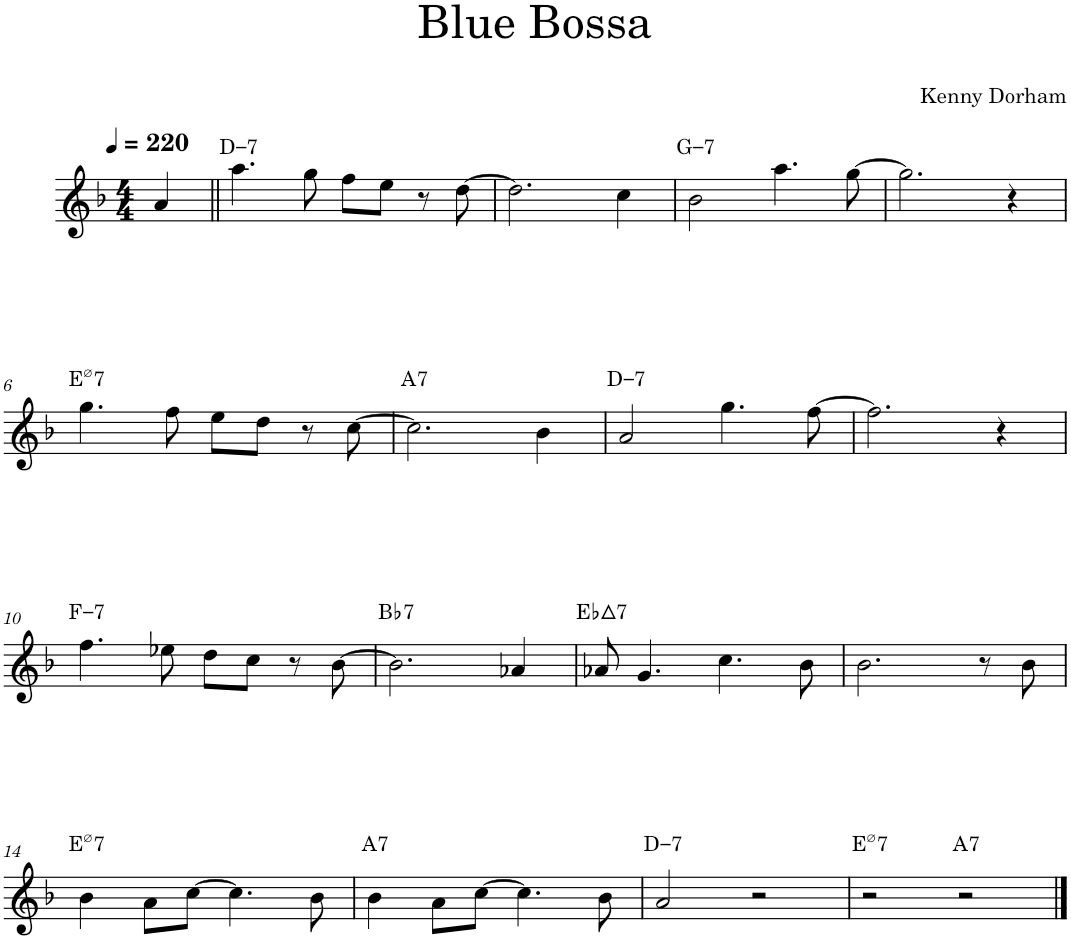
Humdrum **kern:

**kern	**harte
*part1	*part1
*staff1	*
*I"Tenor Saxophone	*
*I'T. Sax.	*
*clefG2	*
*Trd8c14	*
*k[b-]	*
*M4/4	*
*MM220	*
=1	=1
4a/	.
=2||	=2||
!	!LO:H:kt=7
4.aa\	D:min7
8gg\	.
8ff\L	.
8ee\J	.
8r	.
[8dd\	.
=3	=3
2.dd\]	.
4cc\	.
=4	=4
!	!LO:H:kt=7
2b-\	G:min7
4.aa\	.
[8gg\	.
=5	=5
2.gg\]	.
4r	.
!!LO:LB:g=z
=6	=6
!	!LO:H:kt=7
4.gg\	E:hdim7
8ff\	.
8ee\L	.
8dd\J	.
8r	.
[8cc\	.
=7	=7
!	!LO:H:kt=7
2.cc\]	A:7
4b-\	.
=8	=8
!	!LO:H:kt=7
2a/	D:min7
4.gg\	.
[8ff\	.
=9	=9
2.ff\]	.
4r	.
!!LO:LB:g=z
=10	=10
!	!LO:H:kt=7
4.ff\	F:min7
8ee-X\	.
8dd\L	.
8cc\J	.
8r	.
[8b-\	.
=11	=11
!	!LO:H:kt=7
2.b-\]	Bb:7
4a-X/	.
=12	=12
!	!LO:H:kt=7
8a-X/	Eb:maj7
4.g/	.
4.cc\	.
8b-\	.
=13	=13
2.b-\	.
8r	.
8b-\	.
!!LO:LB:g=z
=14	=14
!	!LO:H:kt=7
4b-\	E:hdim7
8a\L	.
[8cc\J	.
4.cc\]	.
8b-\	.
=15	=15
!	!LO:H:kt=7
4b-\	A:7
8a\L	.
[8cc\J	.
4.cc\]	.
8b-\	.
=16	=16
!	!LO:H:kt=7
2a/	D:min7
2r	.
=17	=17
!	!LO:H:kt=7
2r	E:hdim7
!	!LO:H:kt=7
2r	A:7
==	==
*-	*-
